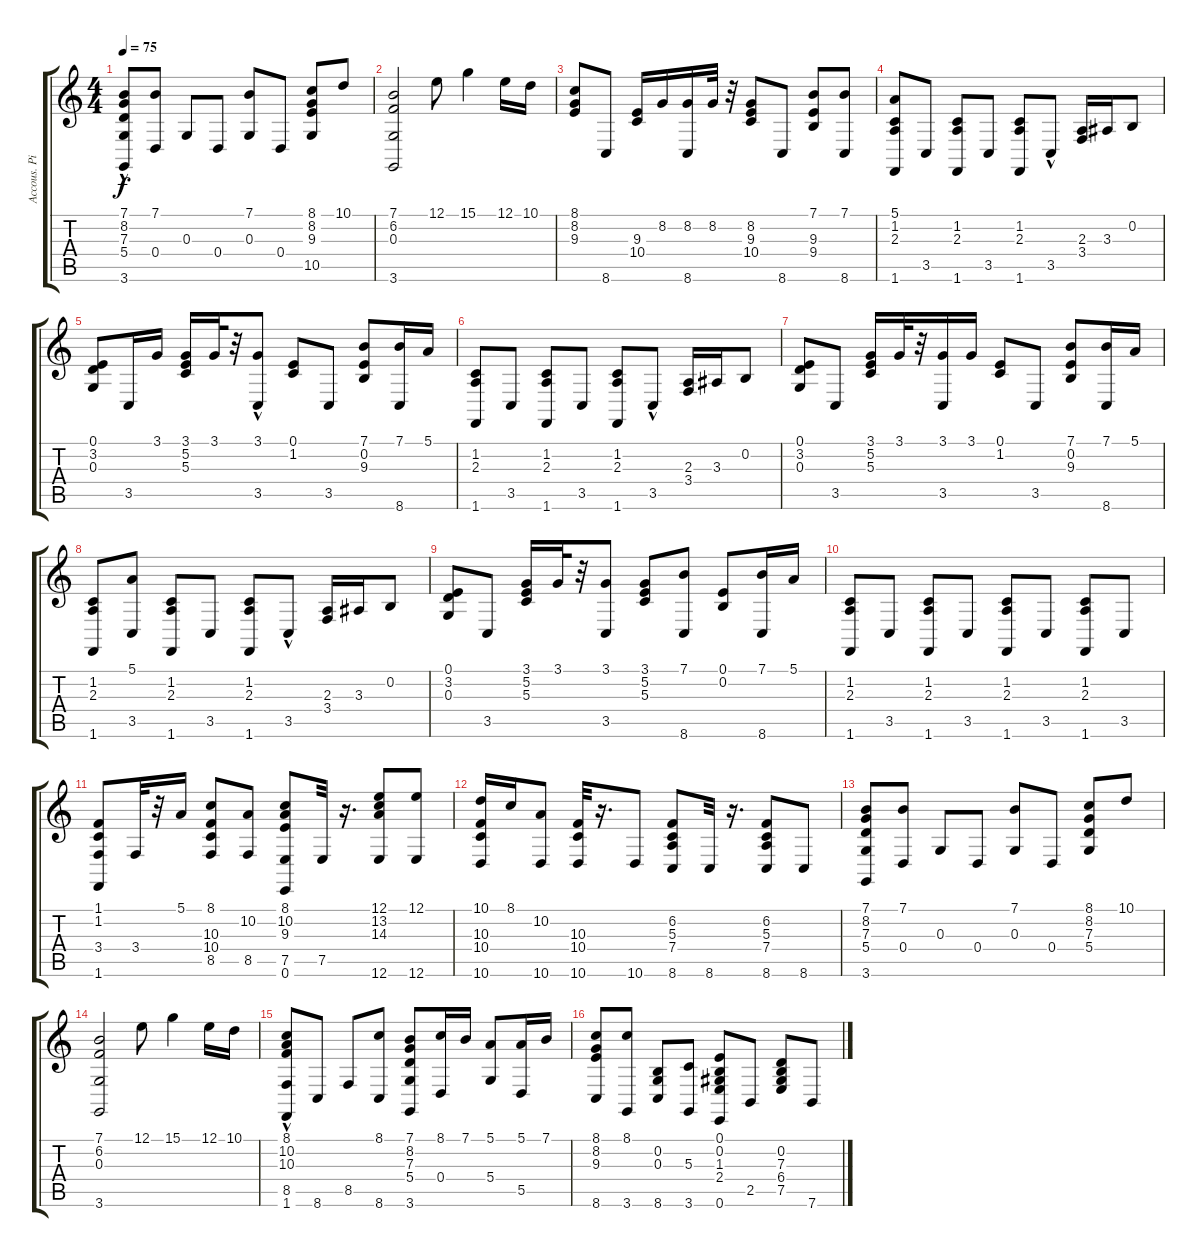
\track ("Accous. Piano 1" "Accous. Pi") {instrument acousticgrandpiano}
\staff {score tabs}
\tuning (E4 B3 G3 D3 A2 E2) {hide}
\ts (4 4)
\tempo 75
\clef g2
\ks c
(7.1 8.2 7.3{hac} 5.4 3.6).8{dy f} (7.1 0.4).8 0.3.8 0.4.8 (7.1 0.3).8 0.4.8 (8.1 8.2 9.3 10.5).8 10.1.8 |
(7.1 6.2 0.3 3.6).2 12.1.8 15.1.4 12.1.16 10.1.16 |
(8.1 8.2 9.3).8 8.6.8 (9.3 10.4).16 8.2.16 (8.2 8.6).16 8.2.32 r.32 (8.2 9.3 10.4).8 8.6.8 (7.1 9.3 9.4).8 (7.1 8.6).8 |
(5.1 1.2 2.3 1.6).8 3.5.8 (1.2 2.3 1.6).8 3.5.8 (1.2 2.3 1.6).8 3.5{hac}.8 (2.3 3.4).16 3.3.16 0.2.8 |
(0.1 3.2 0.3).8 3.5.16 3.1.16 (3.1 5.2 5.3).16 3.1.32 r.32 (3.1{hac} 3.5).8 (0.1 1.2).8 3.5.8 (7.1 0.2 9.3).8 (7.1 8.6).16 5.1.16 |
(1.2 2.3 1.6).8 3.5.8 (1.2 2.3 1.6).8 3.5.8 (1.2 2.3 1.6).8 3.5{hac}.8 (2.3 3.4).16 3.3.16 0.2.8 |
(0.1 3.2 0.3).8 3.5.8 (3.1 5.2 5.3).16 3.1.32 r.32 (3.1 3.5).16 3.1.16 (0.1 1.2).8 3.5.8 (7.1 0.2 9.3).8 (7.1 8.6).16 5.1.16 |
(1.2 2.3 1.6).8 (5.1 3.5).8 (1.2 2.3 1.6).8 3.5.8 (1.2 2.3 1.6).8 3.5{hac}.8 (2.3 3.4).16 3.3.16 0.2.8 |
(0.1 3.2 0.3).8 3.5.8 (3.1 5.2 5.3).16 3.1.32 r.32 (3.1 3.5).8 (3.1 5.2 5.3).8 (7.1 8.6).8 (0.1 0.2).8 (7.1 8.6).16 5.1.16 |
(1.2 2.3 1.6).8 3.5.8 (1.2 2.3 1.6).8 3.5.8 (1.2 2.3 1.6).8 3.5.8 (1.2 2.3 1.6).8 3.5.8 |
(1.1 1.2 3.4 1.6).8 3.4.32 r.32 5.1.16 (8.1 10.3 10.4 8.5).8 (10.2 8.5).8 (8.1 10.2 9.3 7.5 0.6).8 7.5.32 r.16{d} (12.1 13.2 14.3 12.6).8 (12.1 12.6).8 |
(10.1 10.3 10.4 10.6).16 8.1.16 (10.2 10.6).8 (10.3 10.4 10.6).32 r.16{d} 10.6.8 (6.2 5.3 7.4 8.6).8 8.6.32 r.16{d} (6.2 5.3 7.4 8.6).8 8.6.8 |
(7.1 8.2 7.3 5.4 3.6).8 (7.1 0.4).8 0.3.8 0.4.8 (7.1 0.3).8 0.4.8 (8.1 8.2 7.3 5.4).8 10.1.8 |
(7.1 6.2 0.3 3.6).2 12.1.8 15.1.4 12.1.16 10.1.16 |
(8.1 10.2{hac} 10.3 8.5 1.6).8 8.6.8 8.5.8 (8.1 8.6).8 (7.1 8.2 7.3 5.4 3.6).8 (8.1 0.4).16 7.1.16 (5.1 5.4).8 (5.1 5.5).16 7.1.16 |
(8.1 8.2 9.3 8.6).8 (8.1 3.6).8 (0.2 0.3 8.6).8 (5.3 3.6).8 (0.1 0.2 1.3 2.4 0.6).8 2.5.8 (0.2 7.3 6.4 7.5).8 7.6.8
